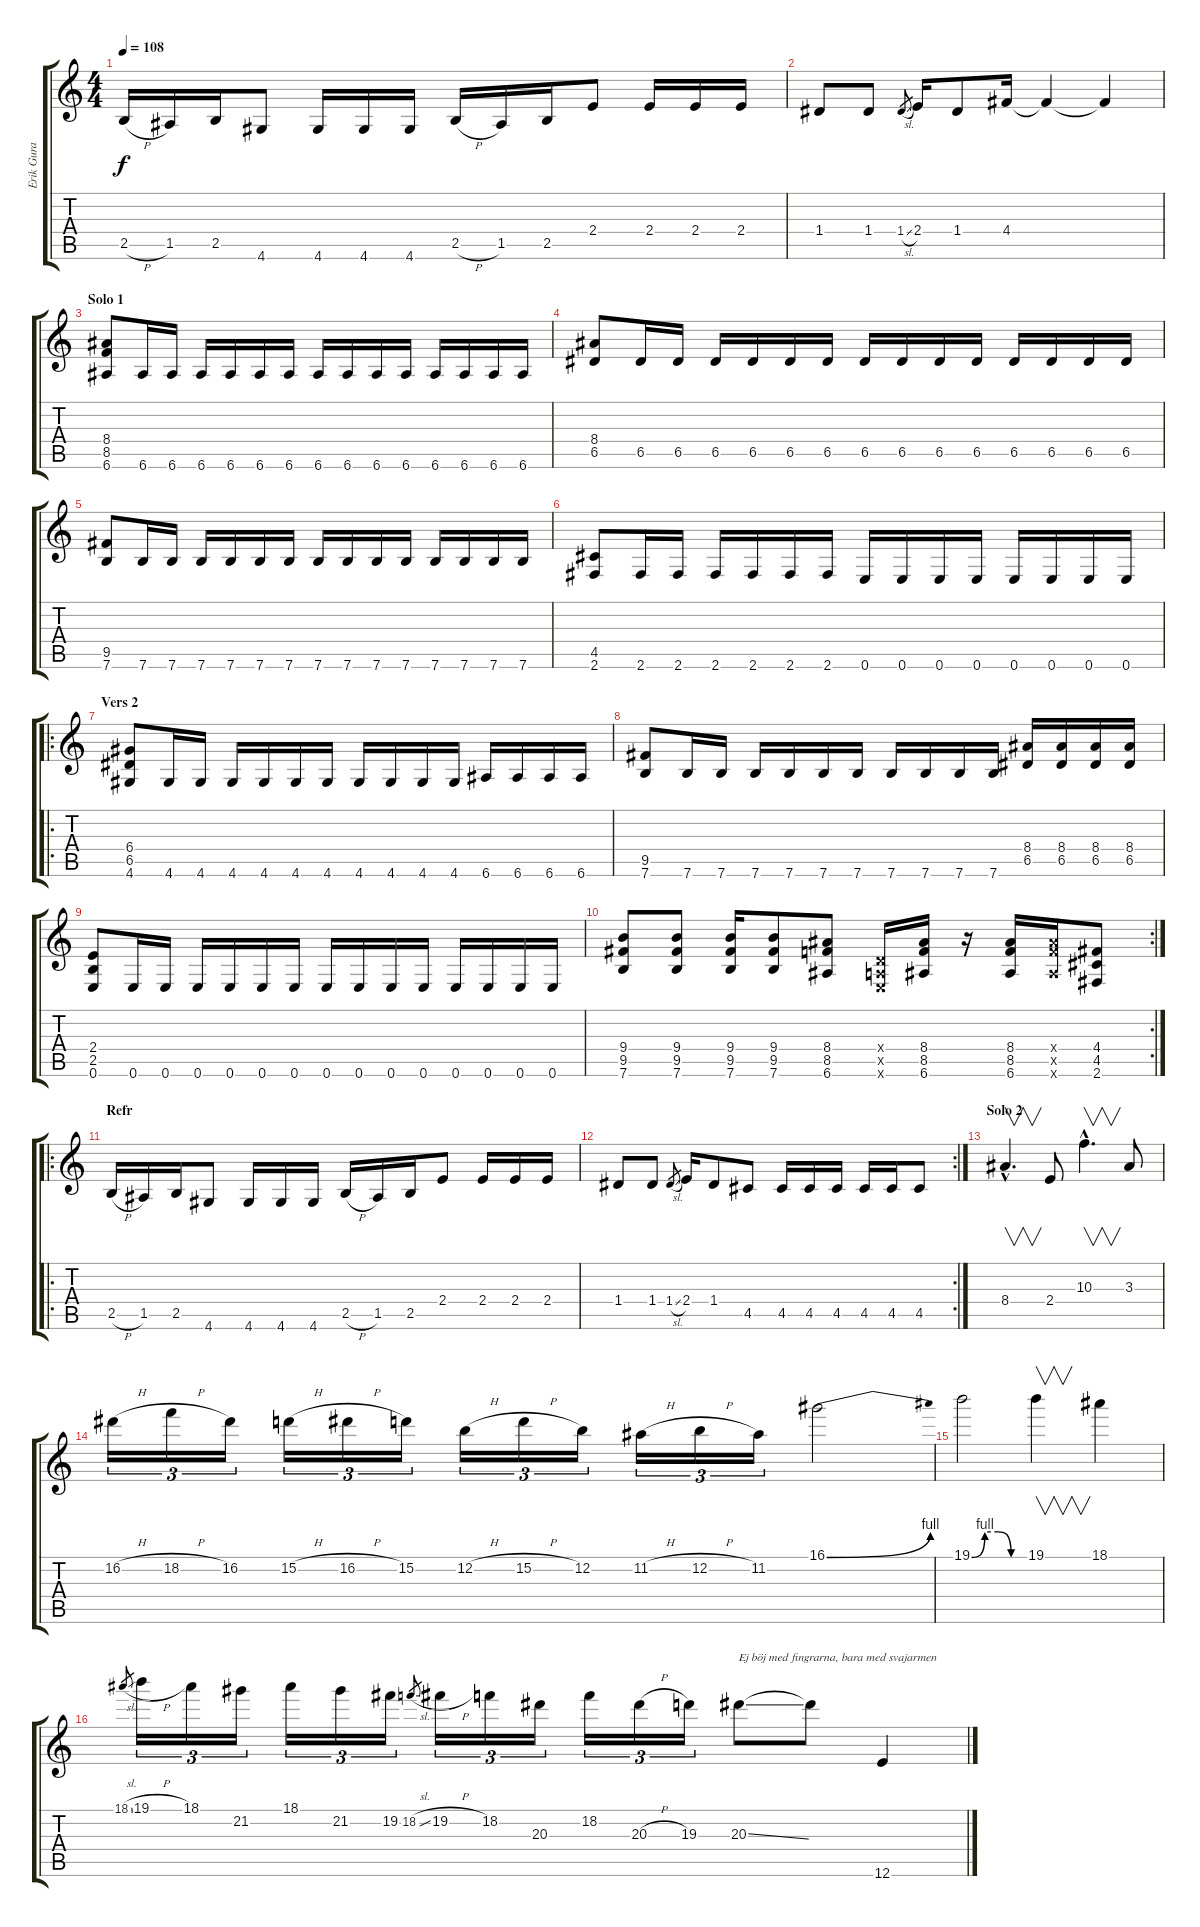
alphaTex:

\track ("Erik Gura " "Erik Gura ") {instrument distortionguitar}
\staff {score tabs}
\tuning (E4 B3 G3 D3 A2 E2) {hide}
\ts (4 4)
\tempo 108
\clef g2
\ks c
2.5{h}.16{dy f} 1.5.16 2.5.16 4.6.8 4.6.16 4.6.16 4.6.16 2.5{h}.16 1.5.16 2.5.16 2.4.8 2.4.16 2.4.16 2.4.16 |
1.4.8 1.4.8 1.4{sl}.8{gr} 2.4.16 1.4.8 4.4.16 4.4{t}.4 4.4{t}.4 |
\section ("" "Solo 1")
(8.4 8.5 6.6).8 6.6.16 6.6.16 6.6.16 6.6.16 6.6.16 6.6.16 6.6.16 6.6.16 6.6.16 6.6.16 6.6.16 6.6.16 6.6.16 6.6.16 |
(8.4 6.5).8 6.5.16 6.5.16 6.5.16 6.5.16 6.5.16 6.5.16 6.5.16 6.5.16 6.5.16 6.5.16 6.5.16 6.5.16 6.5.16 6.5.16 |
(9.5 7.6).8 7.6.16 7.6.16 7.6.16 7.6.16 7.6.16 7.6.16 7.6.16 7.6.16 7.6.16 7.6.16 7.6.16 7.6.16 7.6.16 7.6.16 |
(4.5 2.6).8 2.6.16 2.6.16 2.6.16 2.6.16 2.6.16 2.6.16 0.6.16 0.6.16 0.6.16 0.6.16 0.6.16 0.6.16 0.6.16 0.6.16 |
\ro
\section ("" "Vers 2")
(6.4 6.5 4.6).8 4.6.16 4.6.16 4.6.16 4.6.16 4.6.16 4.6.16 4.6.16 4.6.16 4.6.16 4.6.16 6.6.16 6.6.16 6.6.16 6.6.16 |
(9.5 7.6).8 7.6.16 7.6.16 7.6.16 7.6.16 7.6.16 7.6.16 7.6.16 7.6.16 7.6.16 7.6.16 (8.4 6.5).16 (8.4 6.5).16 (8.4 6.5).16 (8.4 6.5).16 |
(2.4 2.5 0.6).8 0.6.16 0.6.16 0.6.16 0.6.16 0.6.16 0.6.16 0.6.16 0.6.16 0.6.16 0.6.16 0.6.16 0.6.16 0.6.16 0.6.16 |
\rc 2
(9.4 9.5 7.6).8 (9.4 9.5 7.6).8 (9.4 9.5 7.6).16 (9.4 9.5 7.6).8 (8.4 8.5 6.6).8 (0.4{x} 0.5{x} 0.6{x}).16 (8.4 8.5 6.6).16 r.16 (8.4 8.5 6.6).16 (8.4{x} 8.5{x} 6.6{x}).16 (4.4 4.5 2.6).8 |
\ro
\section ("" "Refr")
2.5{h}.16 1.5.16 2.5.16 4.6.8 4.6.16 4.6.16 4.6.16 2.5{h}.16 1.5.16 2.5.16 2.4.8 2.4.16 2.4.16 2.4.16 |
\rc 2
1.4.8 1.4.8 1.4{sl}.8{gr} 2.4.16 1.4.8 4.5.8 4.5.16 4.5.16 4.5.16 4.5.16 4.5.16 4.5.8 |
\section ("" "Solo 2")
8.4{hac}.4{v d} 2.4.8 10.3{hac}.4{v d} 3.3.8 |
16.2{h}.16{tu (3 2)} 18.2{h}.16{tu (3 2)} 16.2.16{tu (3 2)} 15.2{h}.16{tu (3 2)} 16.2{h}.16{tu (3 2)} 15.2.16{tu (3 2)} 12.2{h}.16{tu (3 2)} 15.2{h}.16{tu (3 2)} 12.2.16{tu (3 2)} 11.2{h}.16{tu (3 2)} 12.2{h}.16{tu (3 2)} 11.2.16{tu (3 2)} 16.1{be (bend 0 0 60 4)}.2 |
19.1{be (custom 0 0 15 4 30 4 45 0 60 0)}.2 19.1.4{v} 18.1.4 |
18.1{sl}.8{gr} 19.1{h}.16{tu (3 2)} 18.1.16{tu (3 2)} 21.2.16{tu (3 2)} 18.1.16{tu (3 2)} 21.2.16{tu (3 2)} 19.2.16{tu (3 2)} 18.2{sl}.8{gr} 19.2{h}.16{tu (3 2)} 18.2.16{tu (3 2)} 20.3.16{tu (3 2)} 18.2.16{tu (3 2)} 20.3{h}.16{tu (3 2)} 19.3.16{tu (3 2)} 20.3{ss}.8{txt "Ej böj med fingrarna, bara med svajarmen"} 20.3{t}.8 12.6.4
